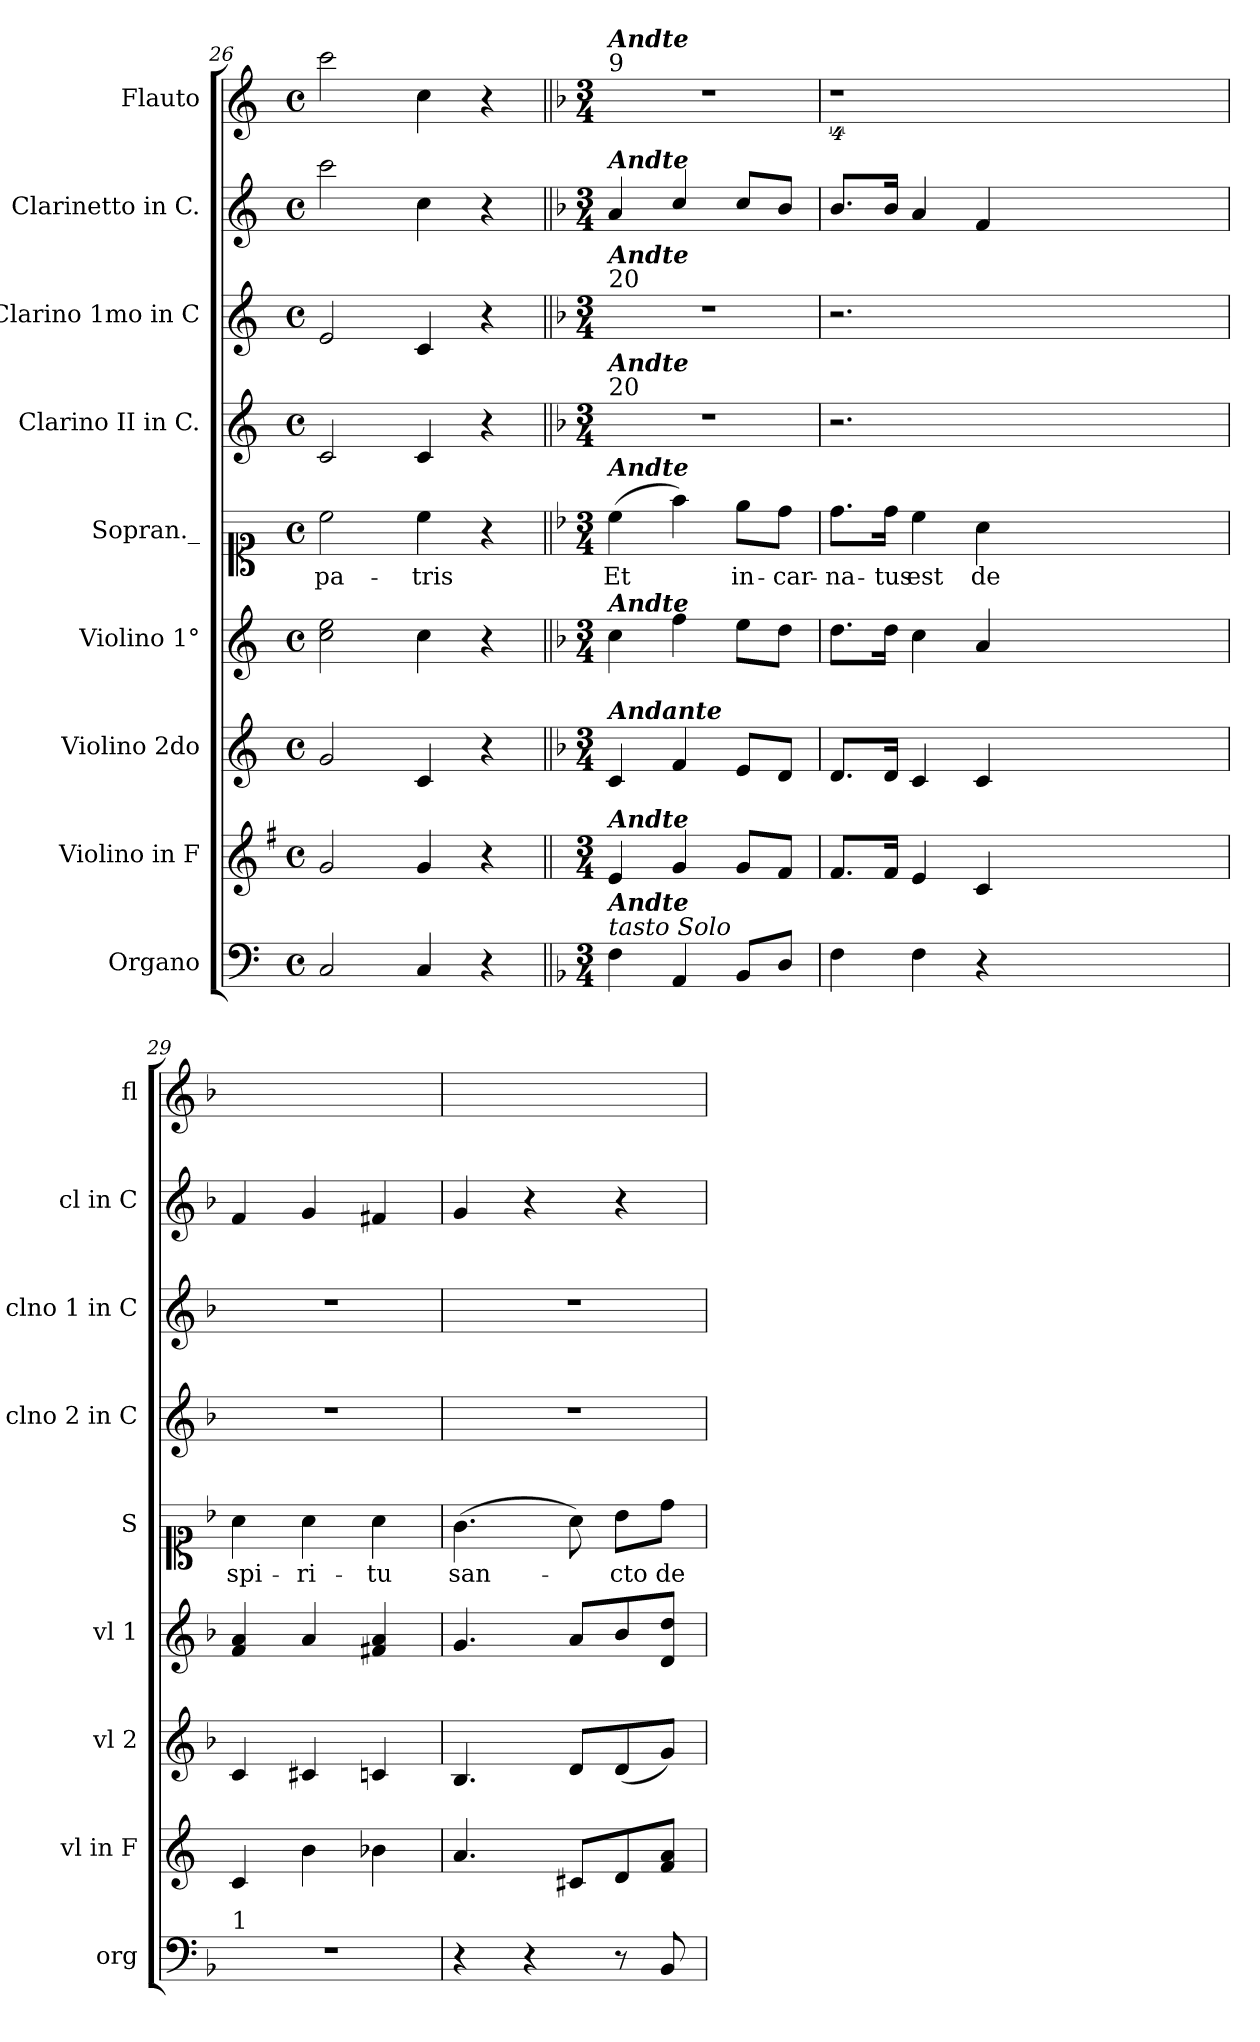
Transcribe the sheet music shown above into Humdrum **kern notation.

**kern	**kern	**kern	**kern	**kern	**text	**kern	**kern	**kern	**kern
*part9	*part8	*part7	*part6	*part5	*part5	*part4	*part3	*part2	*part1
*staff9	*staff8	*staff7	*staff6	*staff5	*staff5	*staff4	*staff3	*staff2	*staff1
*I"Organo	*I"Violino in F	*I"Violino 2do	*I"Violino 1°	*I"Sopran._	*	*I"Clarino II in C.	*I"Clarino 1mo in C	*I"Clarinetto in C.	*I"Flauto
*I'org	*I'vl in F	*I'vl 2	*I'vl 1	*I'S	*	*I'clno 2 in C	*I'clno 1 in C	*I'cl in C	*I'fl
*clefF4	*clefG2	*clefG2	*clefG2	*clefC1	*	*clefG2	*clefG2	*clefG2	*clefG2
*	*ITrd-3c-5	*	*	*	*	*	*	*	*
*k[]	*k[]	*k[]	*k[]	*k[]	*	*k[]	*k[]	*k[]	*k[]
*C:	*C:	*C:	*C:	*C:	*	*C:	*C:	*C:	*C:
*M4/4	*M4/4	*M4/4	*M4/4	*M4/4	*	*M4/4	*M4/4	*M4/4	*M4/4
*met(c)	*met(c)	*met(c)	*met(c)	*met(c)	*	*met(c)	*met(c)	*met(c)	*met(c)
=26	=26	=26	=26	=26	=26	=26	=26	=26	=26
2C/	2cc/	2g/	2cc\ 2ee\	2cc\	pa-	2c/	2e/	2ccc\	2ccc\
4C/	4cc/	4c/	4cc\	4cc\	-tris	4c/	4c/	4cc\	4cc\
4r	4r	4r	4r	4r	.	4r	4r	4r	4r
=27||	=27||	=27||	=27||	=27||	=27||	=27||	=27||	=27||	=27||
*k[b-]	*k[b-]	*k[b-]	*k[b-]	*k[b-]	*	*k[b-]	*k[b-]	*k[b-]	*k[b-]
*M3/4	*M3/4	*M3/4	*M3/4	*M3/4	*	*M3/4	*M3/4	*M3/4	*M3/4
!	!	!	!	!	!	!	!	!	!LO:TX:a:t=9
!	!	!	!	!	!	!	!	!	!LO:TX:a:Bi:t=Andte
!	!	!	!	!	!	!	!	!LO:TX:a:Bi:t=Andte	!
!	!	!	!	!	!	!	!LO:TX:a:t=20	!	!
!	!	!	!	!	!	!	!LO:TX:a:Bi:t=Andte	!	!
!	!	!	!	!	!	!LO:TX:a:t=20	!	!	!
!	!	!	!	!	!	!LO:TX:a:Bi:t=Andte	!	!	!
!	!	!	!	!LO:TX:a:Bi:t=Andte	!	!	!	!	!
!	!	!	!LO:TX:a:Bi:t=Andte	!	!	!	!	!	!
!	!	!LO:TX:a:Bi:t=Andante	!	!	!	!	!	!	!
!	!LO:TX:a:Bi:t=Andte	!	!	!	!	!	!	!	!
!LO:TX:a:i:t=tasto Solo	!	!	!	!	!	!	!	!	!
!LO:TX:a:Bi:t=Andte	!	!	!	!	!	!	!	!	!
4F\	4a/	4c/	4cc\	(4cc\	Et	2.r	2.r	4a/	2.r
4AA/	4cc/	4f/	4ff\	4ff\)	.	.	.	4cc/	.
8BB-/L	8cc/L	8e/L	8ee\L	8ee\L	in-	.	.	8cc/L	.
8D/J	8b-/J	8d/J	8dd\J	8dd\J	-car-	.	.	8b-/J	.
=28	=28	=28	=28	=28	=28	=28	=28	=28	=28
4F\	8.b-/L	8.d/L	8.dd\L	8.dd\L	-na-	2.r	2.r	8.b-/L	4%9r
.	16b-/Jk	16d/Jk	16dd\Jk	16dd\Jk	-tus	.	.	16b-/Jk	.
4F\	4a/	4c/	4cc\	4cc\	est	.	.	4a/	.
4r	4f/	4c/	4a/	4a\	de	.	.	4f/	.
1.ryy	1.ryy	1.ryy	1.ryy	1.ryy	.	1.ryy	1.ryy	1.ryy	.
=29	=29	=29	=29	=29	=29	=29	=29	=29	=29
!LO:TX:a:t=1	!	!	!	!	!	!	!	!	!
2.r	4f/	4c/	4f/ 4a/	4a\	spi-	2.r	2.r	4f/	2.ryy
.	4ee\	4c#X/	4a/	4a\	-ri-	.	.	4g/	.
.	4ee-X\	4cn/	4f#X/ 4a/	4a\	-tu	.	.	4f#X/	.
=30	=30	=30	=30	=30	=30	=30	=30	=30	=30
4r	4.dd/	4.B-/	4.g/	(4.g\	san-	2.r	2.r	4g/	2.ryy
4r	.	.	.	.	.	.	.	4r	.
.	8f#X/L	8d/L	8a/L	8a\)	.	.	.	.	.
8r	8g/	(8d/	8b-/	8b-\L	-cto	.	.	4r	.
8BB-/	8b-/ 8dd/J	8g/J)	8d/ 8dd/J	8dd\J	de	.	.	.	.
=	=	=	=	=	=	=	=	=	=
*-	*-	*-	*-	*-	*-	*-	*-	*-	*-
